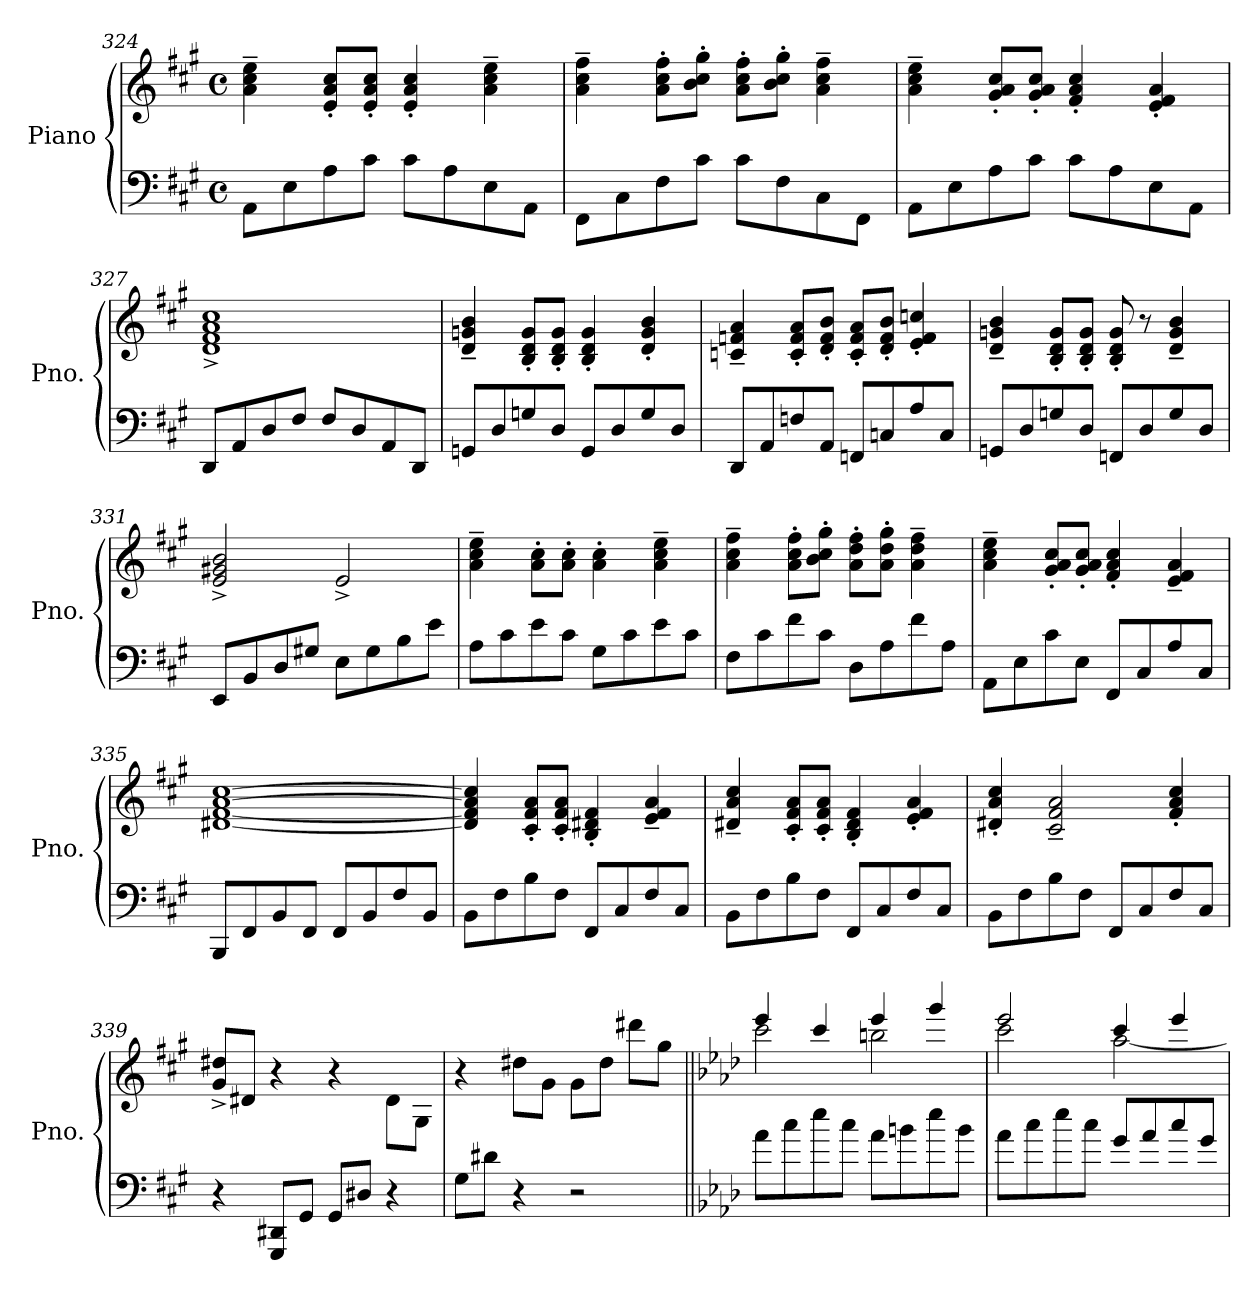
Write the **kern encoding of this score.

**kern	**kern
*part1	*part1
*staff2	*staff1
*I"Piano	*
*I'Pno.	*
*clefF4	*clefG2
*k[f#c#g#]	*k[f#c#g#]
*M4/4	*M4/4
*met(c)	*met(c)
=324	=324
8AA\L	4a\~ 4cc#\~ 4ee\~
8E\	.
8A\	8e/' 8a/' 8cc#/'L
8c#\J	8e/' 8a/' 8cc#/'J
8c#\L	4e/' 4a/' 4cc#/'
8A\	.
8E\	4a\~ 4cc#\~ 4ee\~
8AA\J	.
!!LO:LB:g=z
=325	=325
8FF#\L	4a\~ 4cc#\~ 4ff#\~
8C#\	.
8F#\	8a\' 8cc#\' 8ff#\'L
8c#\J	8b\' 8cc#\' 8gg#\'J
8c#\L	8a\' 8cc#\' 8ff#\'L
8F#\	8b\' 8cc#\' 8gg#\'J
8C#\	4a\~ 4cc#\~ 4ff#\~
8FF#\J	.
=326	=326
8AA\L	4a\~ 4cc#\~ 4ee\~
8E\	.
8A\	8g#/' 8a/' 8cc#/'L
8c#\J	8g#/' 8a/' 8cc#/'J
8c#\L	4f#/' 4a/' 4cc#/'
8A\	.
8E\	4e/' 4f#/' 4a/'
8AA\J	.
=327	=327
8DD/L	1d^ 1f#^ 1a^ 1cc#^
8AA/	.
8D/	.
8F#/J	.
8F#/L	.
8D/	.
8AA/	.
8DD/J	.
=328	=328
8GGn/L	4d/~ 4gn/~ 4b/~
8D/	.
8Gn/	8B/' 8d/' 8g/'L
8D/J	8B/' 8d/' 8g/'J
8GG/L	4B/' 4d/' 4g/'
8D/	.
8G/	4d/' 4g/' 4b/'
8D/J	.
!!LO:LB:g=z
=329	=329
8DD/L	4cn/~ 4fn/~ 4a/~
8AA/	.
8Fn/	8c/' 8f/' 8a/'L
8AA/J	8d/' 8f/' 8b/'J
8FFn/L	8c/' 8f/' 8a/'L
8Cn/	8d/' 8f/' 8b/'J
8A/	4e/' 4f/' 4ccn/'
8C/J	.
=330	=330
8GGn/L	4d/~ 4gn/~ 4b/~
8D/	.
8Gn/	8B/' 8d/' 8g/'L
8D/J	8B/' 8d/' 8g/'J
8FFn/L	8B/' 8d/' 8g/'
8D/	8r
8G/	4d/~ 4g/~ 4b/~
8D/J	.
=331	=331
8EE/L	2e/^ 2g#X/^ 2b/^
8BB/	.
8D/	.
8G#X/J	.
8E\L	2e^/
8G#\	.
8B\	.
8e\J	.
=332	=332
8A\L	4a\~ 4cc#\~ 4ee\~
8c#\	.
8e\	8a\' 8cc#\'L
8c#\J	8a\' 8cc#\'J
8G#\L	4a\' 4cc#\'
8c#\	.
8e\	4a\~ 4cc#\~ 4ee\~
8c#\J	.
!!LO:LB:g=z
=333	=333
8F#\L	4a\~ 4cc#\~ 4ff#\~
8c#\	.
8f#\	8a\' 8cc#\' 8ff#\'L
8c#\J	8b\' 8cc#\' 8gg#\'J
8D\L	8a\' 8dd\' 8ff#\'L
8A\	8a\' 8dd\' 8gg#\'J
8f#\	4a\~ 4dd\~ 4ff#\~
8A\J	.
=334	=334
8AA\L	4a\~ 4cc#\~ 4ee\~
8E\	.
8c#\	8g#/' 8a/' 8cc#/'L
8E\J	8g#/' 8a/' 8cc#/'J
8FF#/L	4f#/' 4a/' 4cc#/'
8C#/	.
8A/	4e/~ 4f#/~ 4a/~
8C#/J	.
=335	=335
8BBB/L	[1d#X [1f# [1a [1cc#
8FF#/	.
8BB/	.
8FF#/J	.
8FF#/L	.
8BB/	.
8F#/	.
8BB/J	.
=336	=336
8BB\L	4d#/] 4f#/] 4a/] 4cc#/]
8F#\	.
8B\	8c#/' 8f#/' 8a/'L
8F#\J	8c#/' 8f#/' 8a/'J
8FF#/L	4B/' 4d#X/' 4f#/'
8C#/	.
8F#/	4e/~ 4f#/~ 4a/~
8C#/J	.
!!LO:LB:g=z
=337	=337
8BB\L	4d#X/~ 4a/~ 4cc#/~
8F#\	.
8B\	8c#/' 8f#/' 8a/'L
8F#\J	8c#/' 8f#/' 8a/'J
8FF#/L	4B/' 4d#/' 4f#/'
8C#/	.
8F#/	4e/' 4f#/' 4a/'
8C#/J	.
=338	=338
8BB\L	4d#X/' 4a/' 4cc#/'
8F#\	.
8B\	2c#/~ 2f#/~ 2a/~
8F#\J	.
8FF#/L	.
8C#/	.
8F#/	4f#/' 4a/' 4cc#/'
8C#/J	.
=339	=339
4r	8g#/^ 8dd#X/^L
.	8d#X/J
8GGG#/ 8DD#X/L	4r
8GG#/J	.
8GG#/L	4r
8D#X/J	.
4r	8d#\L
.	8G#\J
=340	=340
8G#\L	4r
8d#X\J	.
4r	8dd#X\L
.	8g#\J
2r	8g#\L
.	8dd#\J
.	8ddd#X\L
.	8gg#\J
!!LO:LB:g=z
=341||	=341||
*k[b-e-a-d-]	*k[b-e-a-d-]
*	*^
8a-\L	4eee-/	2ccc\
8cc\	.	.
8ee-\	4ccc/	.
8cc\J	.	.
8a-\L	4eee-/	2bbn\
8bn\	.	.
8ee-\	4ggg/	.
8b\J	.	.
=342	=342	=342
8a-\L	2eee-/	2ccc\
8cc\	.	.
8ee-\	.	.
8cc\J	.	.
8g/L	4ccc/	[2aa-\
8a-/	.	.
8cc/	4eee-/	.
8g/J	.	.
*	*v	*v
=	=
*-	*-
